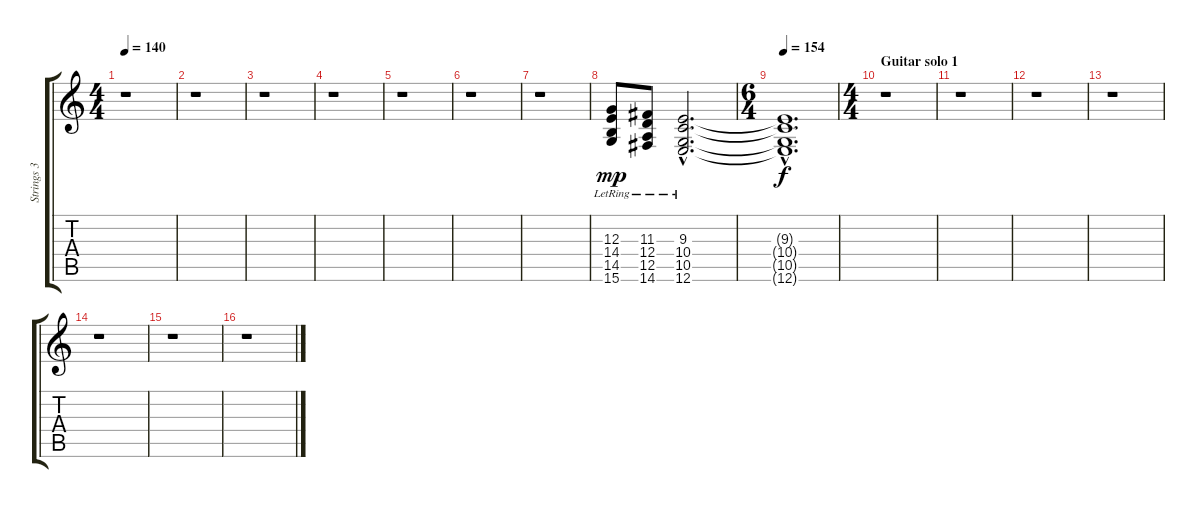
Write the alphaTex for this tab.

\track ("Strings 3" "Strings 3") {instrument stringensemble1}
\staff {score tabs}
\tuning (E4 B3 G3 D3 A2 E2) {hide}
\ts (4 4)
\tempo 140
\clef g2
\ks c
r.1{dy f} |
r.1 |
r.1 |
r.1 |
r.1 |
r.1 |
r.1 |
(12.3{lr} 14.4{lr} 14.5{lr} 15.6{lr}).8{dy mp volume 13 balance 3 instrument stringensemble1} (11.3{lr} 12.4{lr} 12.5{lr} 14.6{lr}).8 (9.3{hac lr} 10.4{hac lr} 10.5{hac lr} 12.6{hac lr}).2{d} |
\ts (6 4)
\tempo 154
(9.3{hac t} 10.4{hac t} 10.5{hac t} 12.6{hac t}).1{d dy f} |
\ts (4 4)
\section ("" "Guitar solo 1")
r.1 |
r.1 |
r.1 |
r.1 |
r.1 |
r.1 |
r.1
